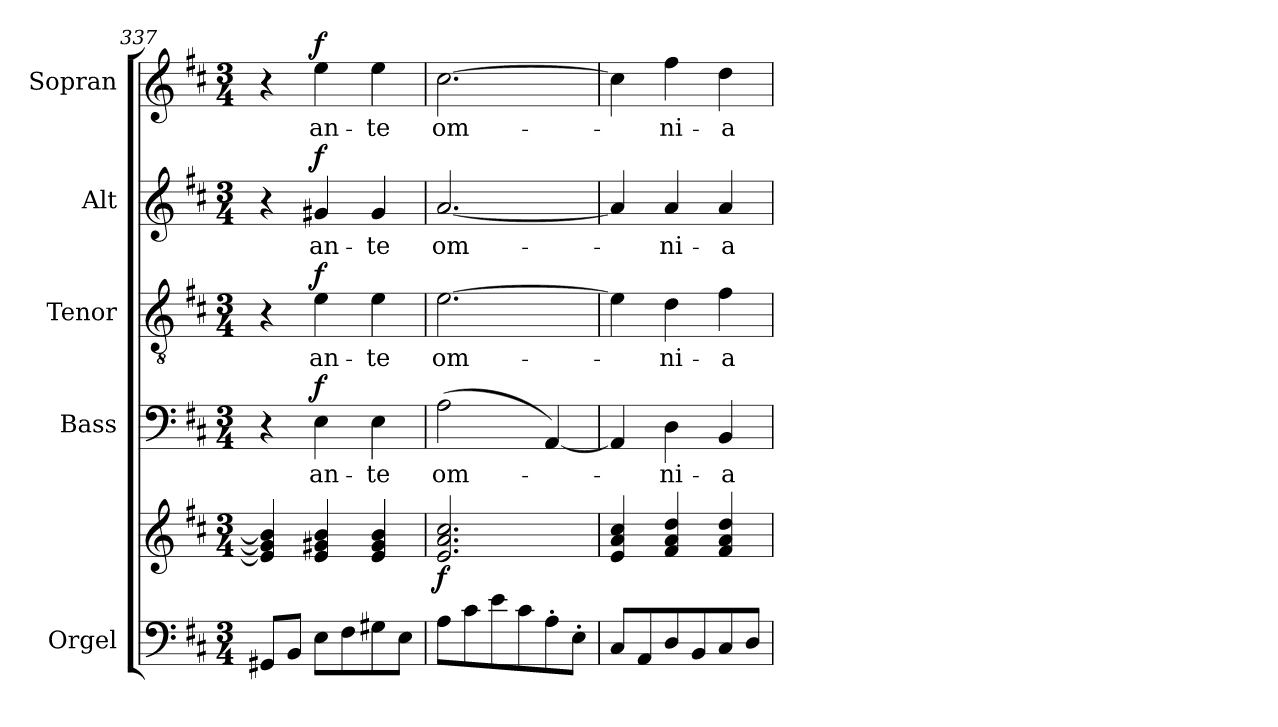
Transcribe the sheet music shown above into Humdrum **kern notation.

**kern	**kern	**dynam	**kern	**text	**dynam	**kern	**text	**dynam	**kern	**text	**dynam	**kern	**text	**dynam
*part5	*part5	*part5	*part4	*part4	*part4	*part3	*part3	*part3	*part2	*part2	*part2	*part1	*part1	*part1
*staff6	*staff5	*staff5/6	*staff4	*staff4	*staff4	*staff3	*staff3	*staff3	*staff2	*staff2	*staff2	*staff1	*staff1	*staff1
*I"Orgel	*	*	*I"Bass	*	*	*I"Tenor	*	*	*I"Alt	*	*	*I"Sopran	*	*
*I'Org.	*	*	*I'B.	*	*	*I'T.	*	*	*I'A.	*	*	*I'S.	*	*
*clefF4	*clefG2	*	*clefF4	*	*	*clefGv2	*	*	*clefG2	*	*	*clefG2	*	*
*k[f#c#]	*k[f#c#]	*	*k[f#c#]	*	*	*k[f#c#]	*	*	*k[f#c#]	*	*	*k[f#c#]	*	*
*D:	*D:	*	*D:	*	*	*D:	*	*	*D:	*	*	*D:	*	*
*M3/4	*M3/4	*	*M3/4	*	*	*M3/4	*	*	*M3/4	*	*	*M3/4	*	*
=337	=337	=337	=337	=337	=337	=337	=337	=337	=337	=337	=337	=337	=337	=337
8GG#X/L	4e/] 4g#/] 4b/]	.	4r	.	.	4r	.	.	4r	.	.	4r	.	.
8BB/J	.	.	.	.	.	.	.	.	.	.	.	.	.	.
!	!	!	!	!LO:LY:b	!LO:DY:a	!	!LO:LY:b	!LO:DY:a	!	!LO:LY:b	!LO:DY:a	!	!LO:LY:b	!LO:DY:a
8E\L	4e/ 4g#X/ 4b/	.	4E\	an-	f	4e\	an-	f	4g#X/	an-	f	4ee\	an-	f
8F#\	.	.	.	.	.	.	.	.	.	.	.	.	.	.
!	!	!	!	!LO:LY:b	!	!	!LO:LY:b	!	!	!LO:LY:b	!	!	!LO:LY:b	!
8G#X\	4e/ 4g#/ 4b/	.	4E\	-te	.	4e\	-te	.	4g#/	-te	.	4ee\	-te	.
8E\J	.	.	.	.	.	.	.	.	.	.	.	.	.	.
=338	=338	=338	=338	=338	=338	=338	=338	=338	=338	=338	=338	=338	=338	=338
!	!	!LO:DY:b	!	!LO:LY:b	!	!	!LO:LY:b	!	!	!LO:LY:b	!	!	!LO:LY:b	!
8A\L	2.e/ 2.a/ 2.cc#/	f	(>2A\	om-	.	[2.e\	om-	.	[2.a/	om-	.	[2.cc#\	om-	.
8c#\	.	.	.	.	.	.	.	.	.	.	.	.	.	.
8e\	.	.	.	.	.	.	.	.	.	.	.	.	.	.
8c#\	.	.	.	.	.	.	.	.	.	.	.	.	.	.
8A'>\	.	.	[4AA/)	.	.	.	.	.	.	.	.	.	.	.
8E'>\J	.	.	.	.	.	.	.	.	.	.	.	.	.	.
!!LO:PB:g=z
=339	=339	=339	=339	=339	=339	=339	=339	=339	=339	=339	=339	=339	=339	=339
8C#/L	4e/ 4a/ 4cc#/	.	4AA/]	.	.	4e\]	.	.	4a/]	.	.	4cc#\]	.	.
8AA/	.	.	.	.	.	.	.	.	.	.	.	.	.	.
!	!	!	!	!LO:LY:b	!	!	!LO:LY:b	!	!	!LO:LY:b	!	!	!LO:LY:b	!
8D/	4f#/ 4a/ 4dd/	.	4D\	-ni-	.	4d\	-ni-	.	4a/	-ni-	.	4ff#\	-ni-	.
8BB/	.	.	.	.	.	.	.	.	.	.	.	.	.	.
!	!	!	!	!LO:LY:b	!	!	!LO:LY:b	!	!	!LO:LY:b	!	!	!LO:LY:b	!
8C#/	4f#/ 4a/ 4dd/	.	4BB/	-a	.	4f#\	-a	.	4a/	-a	.	4dd\	-a	.
8D/J	.	.	.	.	.	.	.	.	.	.	.	.	.	.
=	=	=	=	=	=	=	=	=	=	=	=	=	=	=
*-	*-	*-	*-	*-	*-	*-	*-	*-	*-	*-	*-	*-	*-	*-
